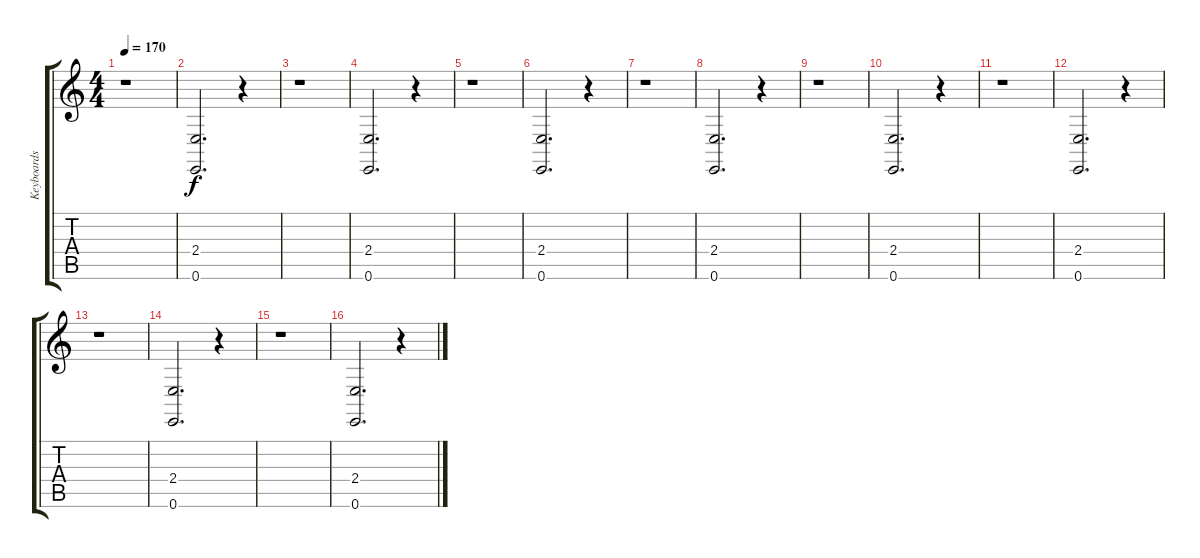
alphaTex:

\track ("Keyboards 2" "Keyboards ") {instrument stringensemble1}
\staff {score tabs}
\tuning (E4 B3 G3 D3 A2 E2) {hide}
\ts (4 4)
\tempo 170
\clef g2
\ks c
r.1{dy f} |
(2.4 0.6).2{d} r.4 |
r.1 |
(2.4 0.6).2{d} r.4 |
r.1 |
(2.4 0.6).2{d} r.4 |
r.1 |
(2.4 0.6).2{d} r.4 |
r.1 |
(2.4 0.6).2{d} r.4 |
r.1 |
(2.4 0.6).2{d} r.4 |
r.1 |
(2.4 0.6).2{d} r.4 |
r.1 |
(2.4 0.6).2{d} r.4
